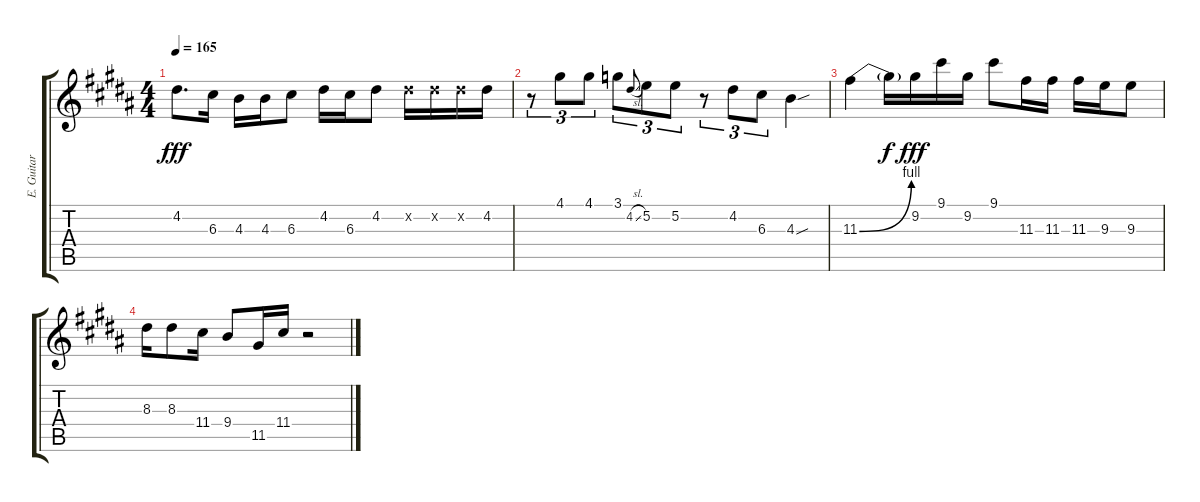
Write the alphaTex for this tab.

\track ("E. Guitar II" "E. Guitar ") {instrument overdrivenguitar}
\staff {score tabs}
\tuning (E4 B3 G3 D3 A2 E2) {hide}
\ts (4 4)
\tempo 165
\clef g2
\ks b
4.2.8{d dy fff} 6.3.16 4.3.16 4.3.16 6.3.8 4.2.16 6.3.16 4.2.8 4.2{x}.16 4.2{x}.16 4.2{x}.16 4.2.16 |
r.8{tu (3 2)} 4.1.8{tu (3 2)} 4.1.8{tu (3 2)} 3.1.8{tu (3 2)} 4.2{sl}.8{gr onbeat} 5.2.8{tu (3 2)} 5.2.8{tu (3 2)} r.8{tu (3 2)} 4.2.8{tu (3 2)} 6.3.8{tu (3 2)} 4.3{sou}.4 |
11.3{be (bend 0 0 60 4)}.4 11.3{t}.16{dy f} 9.2.16{dy fff} 9.1.16 9.2.16 9.1.8 11.3.16 11.3.16 11.3.16 9.3.16 9.3.8 |
8.3.16 8.3.8 11.4.16 9.4.8 11.5.16 11.4.16 r.2
